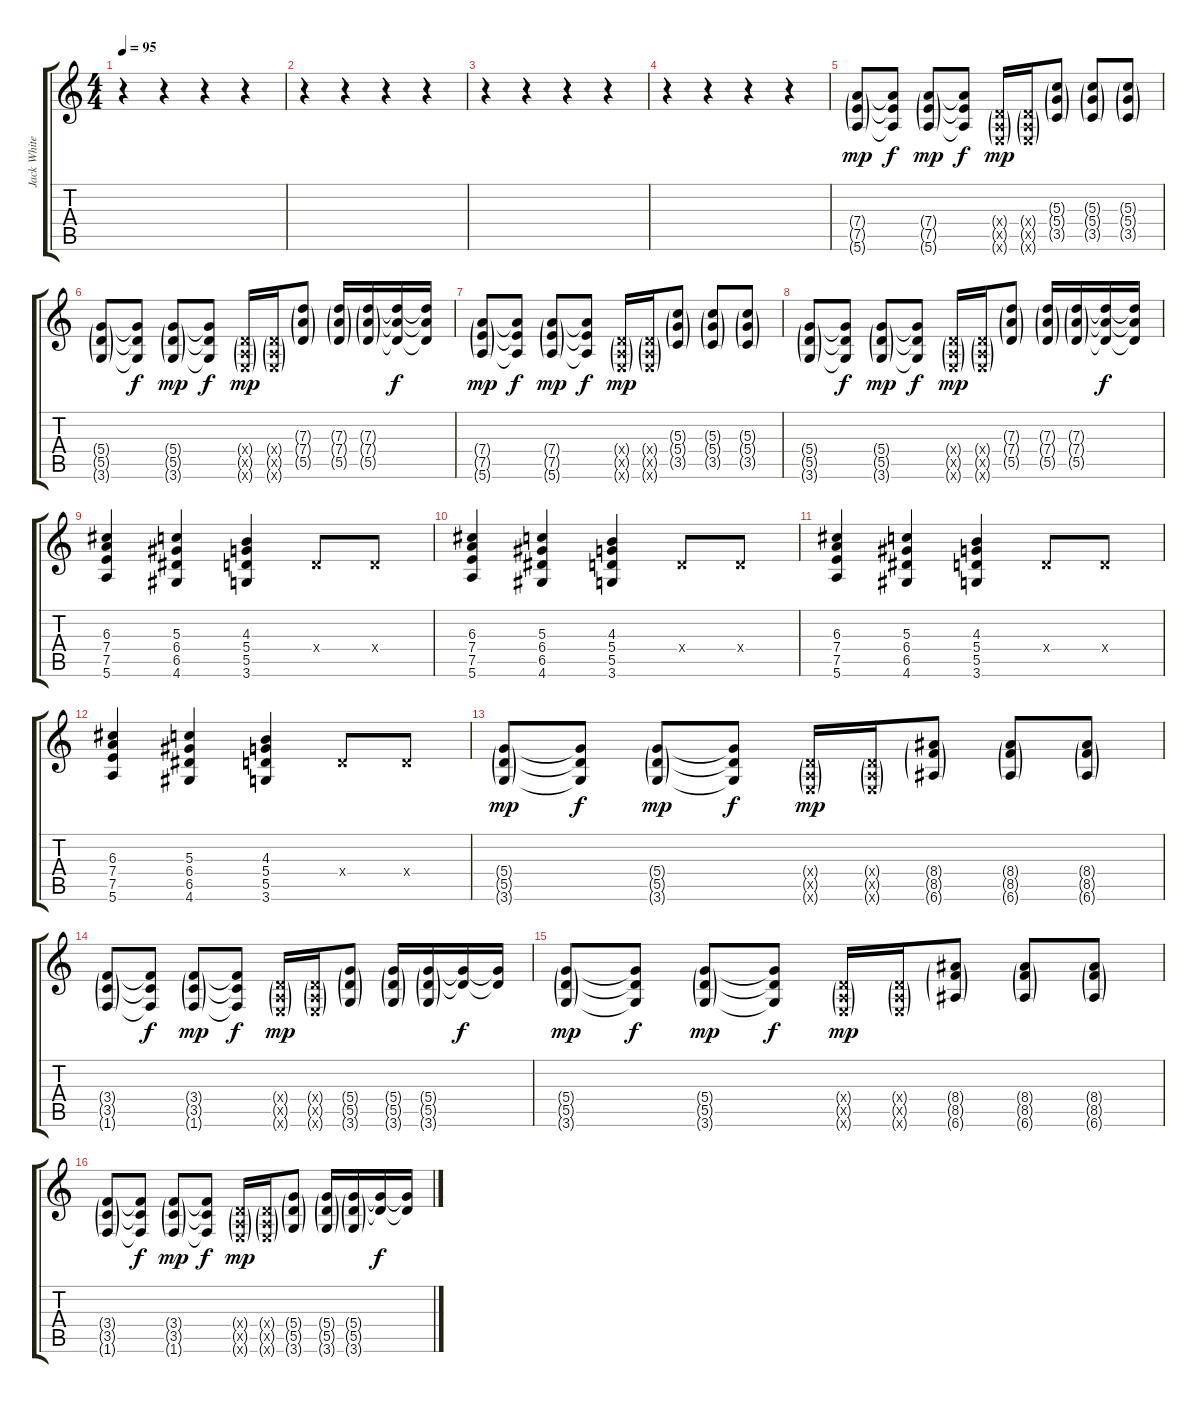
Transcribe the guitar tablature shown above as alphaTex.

\track ("Jack White - Guitar" "Jack White") {instrument distortionguitar}
\staff {score tabs}
\tuning (E4 B3 G3 D3 A2 E2) {hide}
\ts (4 4)
\tempo 95
\clef g2
\ks c
r.4{dy f} r.4 r.4 r.4 |
r.4 r.4 r.4 r.4 |
r.4 r.4 r.4 r.4 |
r.4 r.4 r.4 r.4 |
(7.4{g} 7.5{g} 5.6{g}).8{dy mp} (7.4{t} 7.5{t} 5.6{t}).8{dy f} (7.4{g} 7.5{g} 5.6{g}).8{dy mp} (7.4{t} 7.5{t} 5.6{t}).8{dy f} (0.4{g x} 0.5{g x} 0.6{g x}).16{dy mp} (0.4{g x} 0.5{g x} 0.6{g x}).16 (5.3{g} 5.4{g} 3.5{g}).8 (5.3{g} 5.4{g} 3.5{g}).8 (5.3{g} 5.4{g} 3.5{g}).8 |
(5.4{g} 5.5{g} 3.6{g}).8 (5.4{t} 5.5{t} 3.6{t}).8{dy f} (5.4{g} 5.5{g} 3.6{g}).8{dy mp} (5.4{t} 5.5{t} 3.6{t}).8{dy f} (0.4{g x} 0.5{g x} 0.6{g x}).16{dy mp} (0.4{g x} 0.5{g x} 0.6{g x}).16 (7.3{g} 7.4{g} 5.5{g}).8 (7.3{g} 7.4{g} 5.5{g}).16 (7.3{g} 7.4{g} 5.5{g}).16 (7.3{t} 7.4{t} 5.5{t}).16{dy f} (7.3{t} 7.4{t} 5.5{t}).16 |
(7.4{g} 7.5{g} 5.6{g}).8{dy mp} (7.4{t} 7.5{t} 5.6{t}).8{dy f} (7.4{g} 7.5{g} 5.6{g}).8{dy mp} (7.4{t} 7.5{t} 5.6{t}).8{dy f} (0.4{g x} 0.5{g x} 0.6{g x}).16{dy mp} (0.4{g x} 0.5{g x} 0.6{g x}).16 (5.3{g} 5.4{g} 3.5{g}).8 (5.3{g} 5.4{g} 3.5{g}).8 (5.3{g} 5.4{g} 3.5{g}).8 |
(5.4{g} 5.5{g} 3.6{g}).8 (5.4{t} 5.5{t} 3.6{t}).8{dy f} (5.4{g} 5.5{g} 3.6{g}).8{dy mp} (5.4{t} 5.5{t} 3.6{t}).8{dy f} (0.4{g x} 0.5{g x} 0.6{g x}).16{dy mp} (0.4{g x} 0.5{g x} 0.6{g x}).16 (7.3{g} 7.4{g} 5.5{g}).8 (7.3{g} 7.4{g} 5.5{g}).16 (7.3{g} 7.4{g} 5.5{g}).16 (7.3{t} 7.4{t} 5.5{t}).16{dy f} (7.3{t} 7.4{t} 5.5{t}).16 |
(6.3 7.4 7.5 5.6).4 (5.3 6.4 6.5 4.6).4 (4.3 5.4 5.5 3.6).4 0.4{x}.8 0.4{x}.8 |
(6.3 7.4 7.5 5.6).4 (5.3 6.4 6.5 4.6).4 (4.3 5.4 5.5 3.6).4 0.4{x}.8 0.4{x}.8 |
(6.3 7.4 7.5 5.6).4 (5.3 6.4 6.5 4.6).4 (4.3 5.4 5.5 3.6).4 0.4{x}.8 0.4{x}.8 |
(6.3 7.4 7.5 5.6).4 (5.3 6.4 6.5 4.6).4 (4.3 5.4 5.5 3.6).4 0.4{x}.8 0.4{x}.8 |
(5.4{g} 5.5{g} 3.6{g}).8{dy mp} (5.4{t} 5.5{t} 3.6{t}).8{dy f} (5.4{g} 5.5{g} 3.6{g}).8{dy mp} (5.4{t} 5.5{t} 3.6{t}).8{dy f} (0.4{g x} 0.5{g x} 0.6{g x}).16{dy mp} (0.4{g x} 0.5{g x} 0.6{g x}).16 (8.4{g} 8.5{g} 6.6{g}).8 (8.4{g} 8.5{g} 6.6{g}).8 (8.4{g} 8.5{g} 6.6{g}).8 |
(3.4{g} 3.5{g} 1.6{g}).8 (3.4{t} 3.5{t} 1.6{t}).8{dy f} (3.4{g} 3.5{g} 1.6{g}).8{dy mp} (3.4{t} 3.5{t} 1.6{t}).8{dy f} (0.4{g x} 0.5{g x} 0.6{g x}).16{dy mp} (0.4{g x} 0.5{g x} 0.6{g x}).16 (5.4{g} 5.5{g} 3.6{g}).8 (5.4{g} 5.5{g} 3.6{g}).16 (5.4{g} 5.5{g} 3.6{g}).16 (5.4{t} 5.5{t}).16{dy f} (5.4{t} 5.5{t}).16 |
(5.4{g} 5.5{g} 3.6{g}).8{dy mp} (5.4{t} 5.5{t} 3.6{t}).8{dy f} (5.4{g} 5.5{g} 3.6{g}).8{dy mp} (5.4{t} 5.5{t} 3.6{t}).8{dy f} (0.4{g x} 0.5{g x} 0.6{g x}).16{dy mp} (0.4{g x} 0.5{g x} 0.6{g x}).16 (8.4{g} 8.5{g} 6.6{g}).8 (8.4{g} 8.5{g} 6.6{g}).8 (8.4{g} 8.5{g} 6.6{g}).8 |
(3.4{g} 3.5{g} 1.6{g}).8 (3.4{t} 3.5{t} 1.6{t}).8{dy f} (3.4{g} 3.5{g} 1.6{g}).8{dy mp} (3.4{t} 3.5{t} 1.6{t}).8{dy f} (0.4{g x} 0.5{g x} 0.6{g x}).16{dy mp} (0.4{g x} 0.5{g x} 0.6{g x}).16 (5.4{g} 5.5{g} 3.6{g}).8 (5.4{g} 5.5{g} 3.6{g}).16 (5.4{g} 5.5{g} 3.6{g}).16 (5.4{t} 5.5{t}).16{dy f} (5.4{t} 5.5{t}).16
